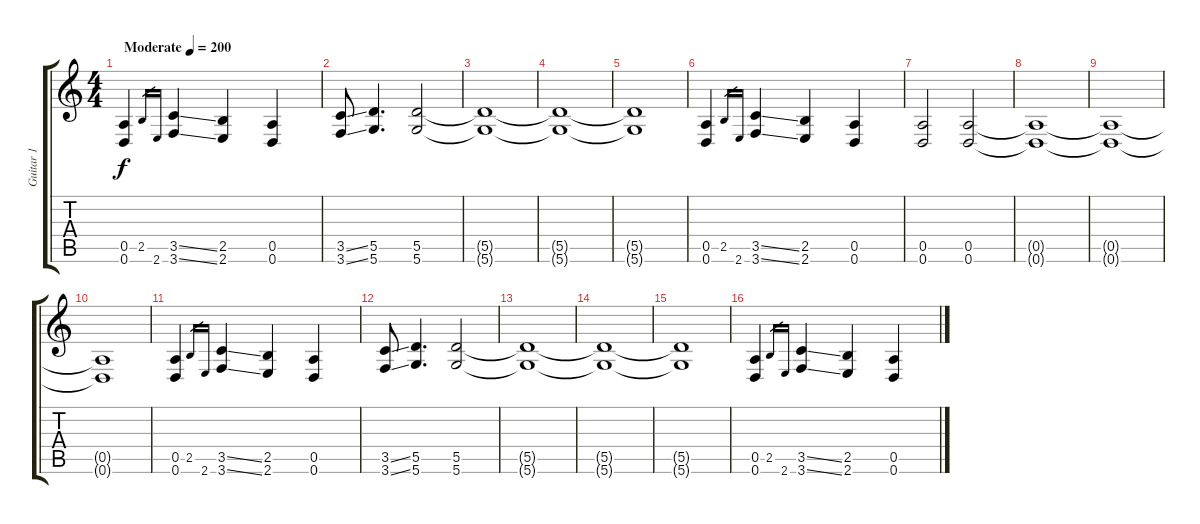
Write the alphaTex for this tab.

\track ("Guitar 1" "Guitar 1") {instrument acousticguitarsteel}
\staff {score tabs}
\tuning (E4 B3 G3 D3 A2 D2) {hide}
\ts (4 4)
\tempo (200 "Moderate")
\clef g2
\ks c
(0.5 0.6).4{dy f instrument acousticguitarsteel} 2.5.16{gr} 2.6.16{gr} (3.5{ss} 3.6{ss}).4 (2.5 2.6).4 (0.5 0.6).4 |
(3.5{ss} 3.6{ss}).8 (5.5 5.6).4{d} (5.5 5.6).2 |
(5.5{t} 5.6{t}).1 |
(5.5{t} 5.6{t}).1 |
(5.5{t} 5.6{t}).1 |
(0.5 0.6).4 2.5.16{gr} 2.6.16{gr} (3.5{ss} 3.6{ss}).4 (2.5 2.6).4 (0.5 0.6).4 |
(0.5 0.6).2 (0.5 0.6).2 |
(0.5{t} 0.6{t}).1 |
(0.5{t} 0.6{t}).1 |
(0.5{t} 0.6{t}).1 |
(0.5 0.6).4 2.5.16{gr} 2.6.16{gr} (3.5{ss} 3.6{ss}).4 (2.5 2.6).4 (0.5 0.6).4 |
(3.5{ss} 3.6{ss}).8 (5.5 5.6).4{d} (5.5 5.6).2 |
(5.5{t} 5.6{t}).1 |
(5.5{t} 5.6{t}).1 |
(5.5{t} 5.6{t}).1 |
(0.5 0.6).4 2.5.16{gr} 2.6.16{gr} (3.5{ss} 3.6{ss}).4 (2.5 2.6).4 (0.5 0.6).4
